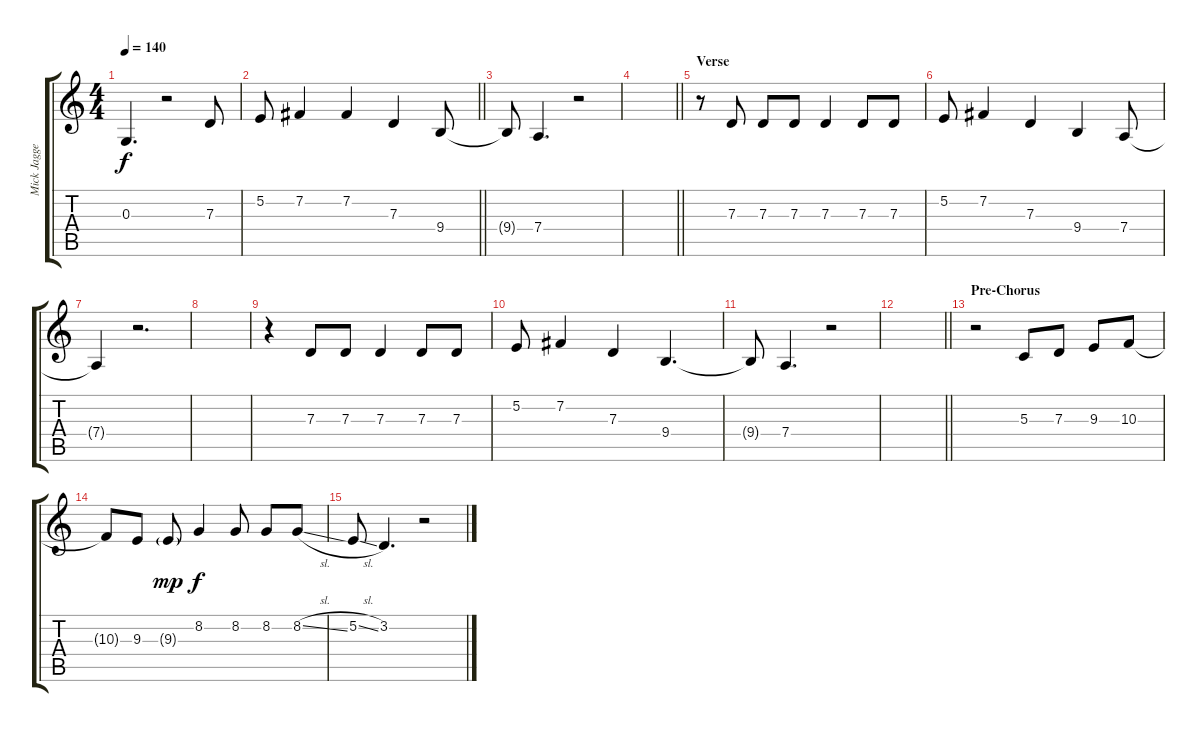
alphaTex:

\track ("Mick Jagger" "Mick Jagge") {instrument trombone}
\staff {score tabs}
\tuning (E4 B3 G3 D3 A2 E2) {hide}
\ts (4 4)
\tempo 140
\clef g2
\ks c
0.3{t}.4{d dy f} r.2 7.3.8 |
\barLineRight lightlight
5.2.8 7.2.4 7.2.4 7.3.4 9.4.8 |
9.4{t}.8 7.4.4{d} r.2 |
\barLineRight lightlight
|
\section ("" "Verse")
r.8 7.3.8 7.3.8 7.3.8 7.3.4 7.3.8 7.3.8 |
5.2.8 7.2.4 7.3.4 9.4.4 7.4.8 |
7.4{t}.4 r.2{d} |
|
r.4 7.3.8 7.3.8 7.3.4 7.3.8 7.3.8 |
5.2.8 7.2.4 7.3.4 9.4.4{d} |
9.4{t}.8 7.4.4{d} r.2 |
\barLineRight lightlight
|
\section ("" "Pre-Chorus")
r.2 5.3.8 7.3.8 9.3.8 10.3.8 |
10.3{t}.8 9.3.8 9.3{g}.8{dy mp} 8.2.4{dy f} 8.2.8 8.2.8 8.2{sl}.8 |
5.2{sl}.8 3.2.4{d} r.2
